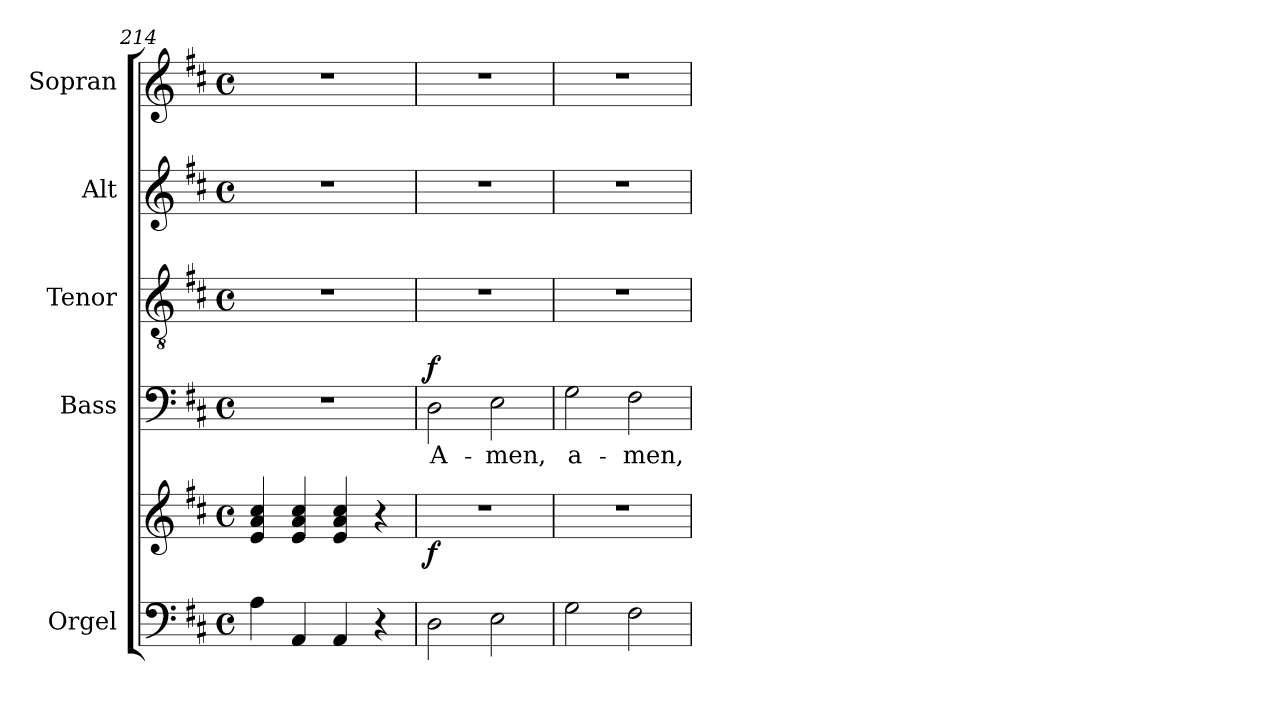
**kern	**kern	**dynam	**kern	**text	**dynam	**kern	**kern	**kern
*part5	*part5	*part5	*part4	*part4	*part4	*part3	*part2	*part1
*staff6	*staff5	*staff5/6	*staff4	*staff4	*staff4	*staff3	*staff2	*staff1
*I"Orgel	*	*	*I"Bass	*	*	*I"Tenor	*I"Alt	*I"Sopran
*I'Org.	*	*	*I'B.	*	*	*I'T.	*I'A.	*I'S.
*clefF4	*clefG2	*	*clefF4	*	*	*clefGv2	*clefG2	*clefG2
*k[f#c#]	*k[f#c#]	*	*k[f#c#]	*	*	*k[f#c#]	*k[f#c#]	*k[f#c#]
*D:	*D:	*	*D:	*	*	*D:	*D:	*D:
*M4/4	*M4/4	*	*M4/4	*	*	*M4/4	*M4/4	*M4/4
*met(c)	*met(c)	*	*met(c)	*	*	*met(c)	*met(c)	*met(c)
=214	=214	=214	=214	=214	=214	=214	=214	=214
4A\	4e/ 4a/ 4cc#/	.	1r	.	.	1r	1r	1r
4AA/	4e/ 4a/ 4cc#/	.	.	.	.	.	.	.
4AA/	4e/ 4a/ 4cc#/	.	.	.	.	.	.	.
4r	4r	.	.	.	.	.	.	.
=215	=215	=215	=215	=215	=215	=215	=215	=215
!	!	!LO:DY:b	!	!LO:LY:b	!LO:DY:a	!	!	!
2D\	1r	f	2D\	A-	f	1r	1r	1r
!	!	!	!	!LO:LY:b	!	!	!	!
2E\	.	.	2E\	-men,	.	.	.	.
=216	=216	=216	=216	=216	=216	=216	=216	=216
!	!	!	!	!LO:LY:b	!	!	!	!
2G\	1r	.	2G\	a-	.	1r	1r	1r
!	!	!	!	!LO:LY:b	!	!	!	!
2F#\	.	.	2F#\	-men,	.	.	.	.
=	=	=	=	=	=	=	=	=
*-	*-	*-	*-	*-	*-	*-	*-	*-
